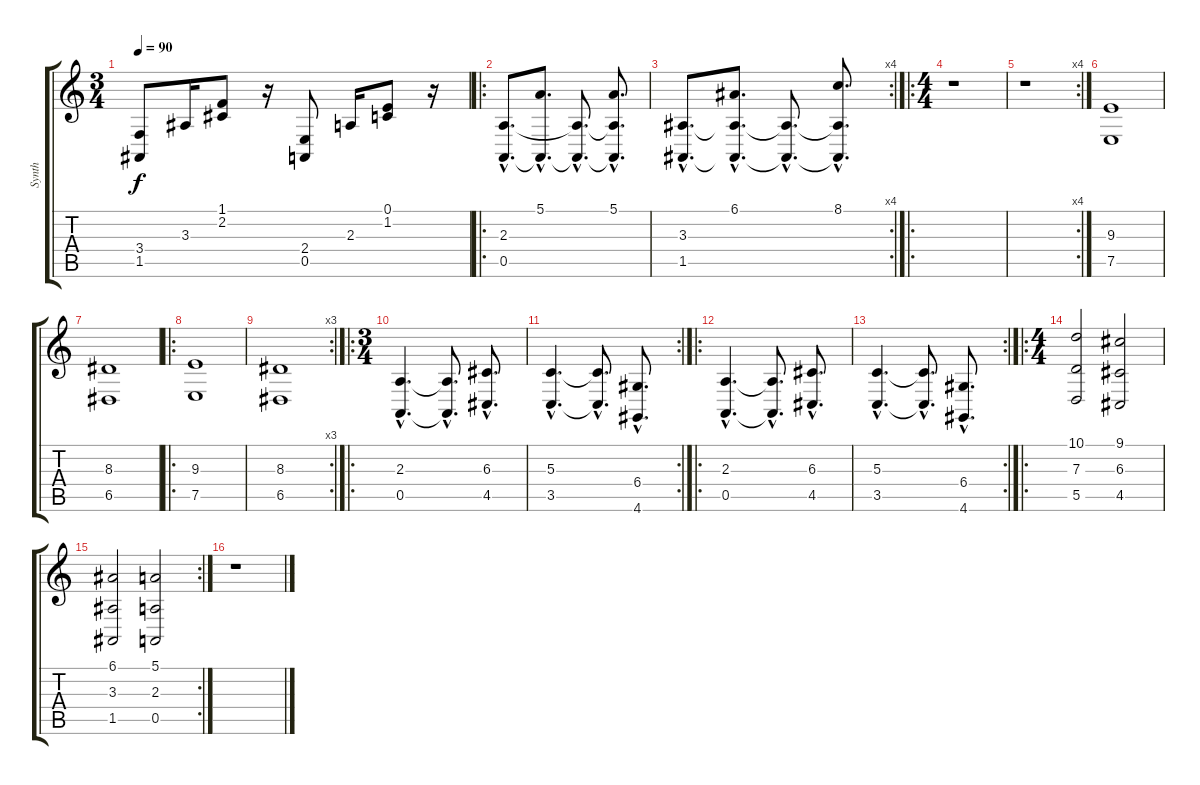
\track ("Synth" "Synth") {instrument stringensemble1}
\staff {score tabs}
\tuning (E4 B3 G3 D3 A2 E2) {hide}
\ts (3 4)
\tempo 90
\clef g2
\ks c
(3.4 1.5).8{dy f} 3.3.16 (1.1 2.2).8 r.16 (2.4 0.5).8 2.3.16 (0.1 1.2).8 r.16 |
\ro
(2.3{hac} 0.5{hac}).8{d} (5.1{hac} 0.5{hac t}).8{d} (2.3{hac t} 0.5{hac t}).8{d} (5.1{hac} 2.3{hac t} 0.5{hac t}).8{d} |
\rc 4
(3.3{hac} 1.5{hac}).8{d} (6.1{hac} 3.3{hac t} 1.5{hac t}).8{d} (3.3{hac t} 1.5{hac t}).8{d} (8.1{hac} 3.3{hac t} 1.5{hac t}).8{d} |
\ro
\ts (4 4)
r.1 |
\rc 4
r.1 |
(9.3 7.5).1 |
(8.3 6.5).1 |
\ro
(9.3 7.5).1 |
\rc 3
(8.3 6.5).1 |
\ro
\ts (3 4)
(2.3{hac} 0.5{hac}).4{d volume 16} (2.3{hac t} 0.5{hac t}).8{d} (6.3{hac} 4.5{hac}).8{d} |
\rc 2
(5.3{hac} 3.5{hac}).4{d} (5.3{hac t} 3.5{hac t}).8{d} (6.4{hac} 4.6{hac}).8{d} |
\ro
(2.3{hac} 0.5{hac}).4{d volume 16} (2.3{hac t} 0.5{hac t}).8{d} (6.3{hac} 4.5{hac}).8{d} |
\rc 2
(5.3{hac} 3.5{hac}).4{d} (5.3{hac t} 3.5{hac t}).8{d} (6.4{hac} 4.6{hac}).8{d} |
\ro
\ts (4 4)
(10.1 7.3 5.5).2 (9.1 6.3 4.5).2 |
\rc 2
(6.1 3.3 1.5).2 (5.1 2.3 0.5).2 |
r.1
